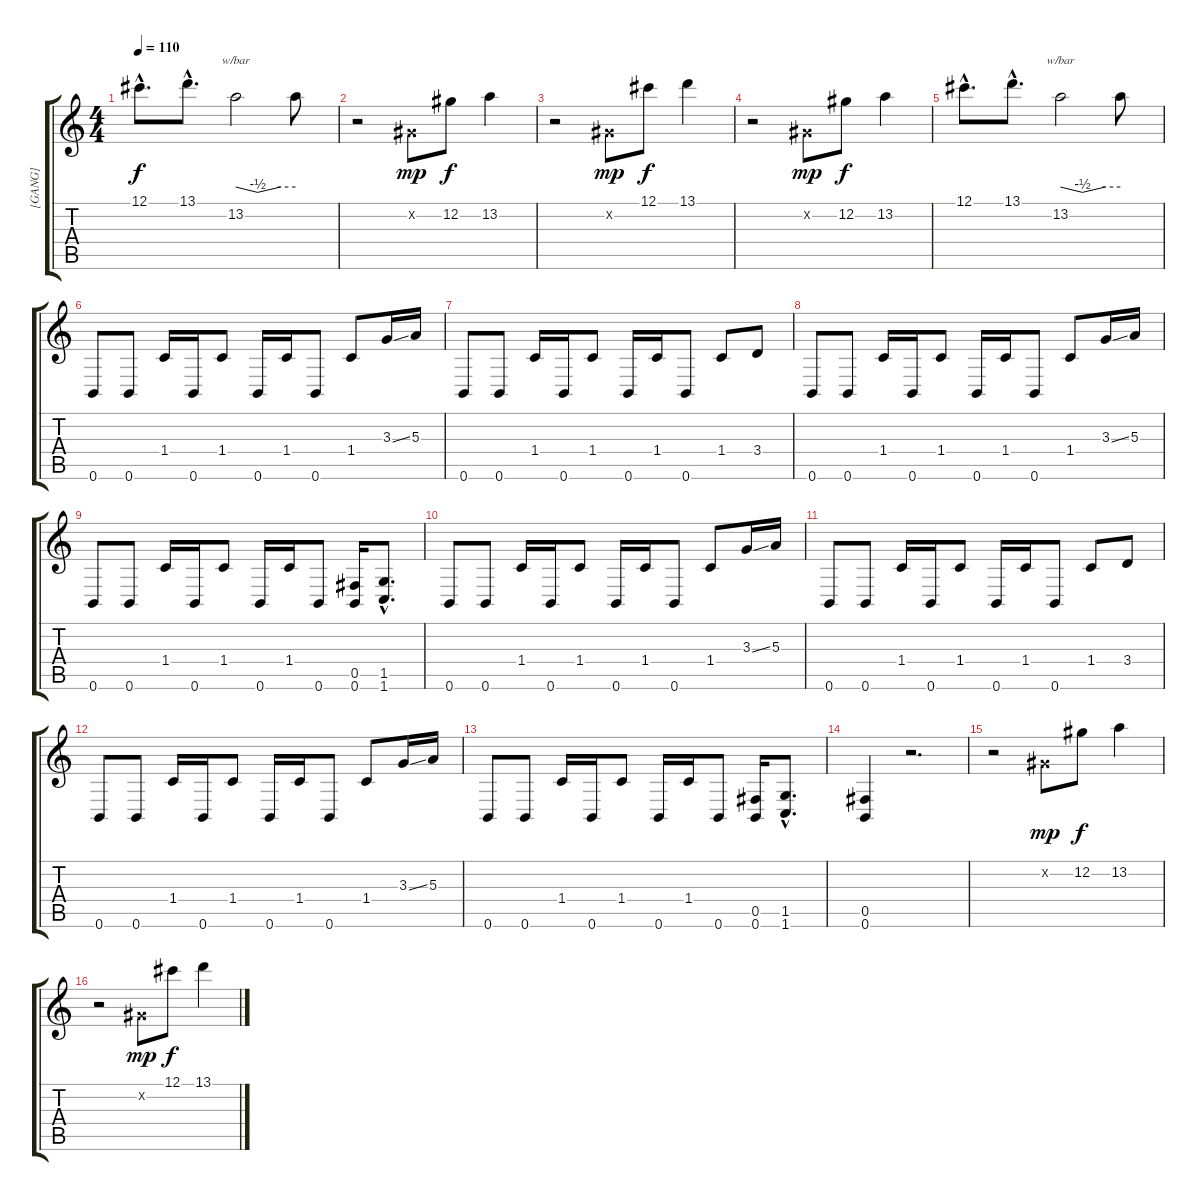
\track ("[GANG]" "[GANG]") {instrument distortionguitar}
\staff {score tabs}
\tuning (Db4 Ab3 E3 B2 Gb2 B1) {hide}
\ts (4 4)
\tempo 110
\clef g2
\ks c
12.1{hac}.8{d dy f} 13.1{hac}.8{d} 13.2.2{tbe (custom default 0 0 22 -2 45 0 60 0)} 13.2{t}.8 |
r.2 0.2{x}.8{dy mp} 12.2.8{dy f} 13.2.4 |
r.2 0.2{x}.8{dy mp} 12.1.8{dy f} 13.1.4 |
r.2 0.2{x}.8{dy mp} 12.2.8{dy f} 13.2.4 |
12.1{hac}.8{d} 13.1{hac}.8{d} 13.2.2{tbe (custom default 0 0 22 -2 45 0 60 0)} 13.2{t}.8 |
0.6.8 0.6.8 1.4.16 0.6.16 1.4.8 0.6.16 1.4.16 0.6.8 1.4.8 3.3{ss}.16 5.3.16 |
0.6.8 0.6.8 1.4.16 0.6.16 1.4.8 0.6.16 1.4.16 0.6.8 1.4.8 3.4.8 |
0.6.8 0.6.8 1.4.16 0.6.16 1.4.8 0.6.16 1.4.16 0.6.8 1.4.8 3.3{ss}.16 5.3.16 |
0.6.8 0.6.8 1.4.16 0.6.16 1.4.8 0.6.16 1.4.16 0.6.8 (0.5 0.6).16 (1.5{hac} 1.6{hac}).8{d} |
0.6.8 0.6.8 1.4.16 0.6.16 1.4.8 0.6.16 1.4.16 0.6.8 1.4.8 3.3{ss}.16 5.3.16 |
0.6.8 0.6.8 1.4.16 0.6.16 1.4.8 0.6.16 1.4.16 0.6.8 1.4.8 3.4.8 |
0.6.8 0.6.8 1.4.16 0.6.16 1.4.8 0.6.16 1.4.16 0.6.8 1.4.8 3.3{ss}.16 5.3.16 |
0.6.8 0.6.8 1.4.16 0.6.16 1.4.8 0.6.16 1.4.16 0.6.8 (0.5 0.6).16 (1.5{hac} 1.6{hac}).8{d} |
(0.5 0.6).4 r.2{d} |
r.2 0.2{x}.8{dy mp} 12.2.8{dy f} 13.2.4 |
r.2 0.2{x}.8{dy mp} 12.1.8{dy f} 13.1.4
